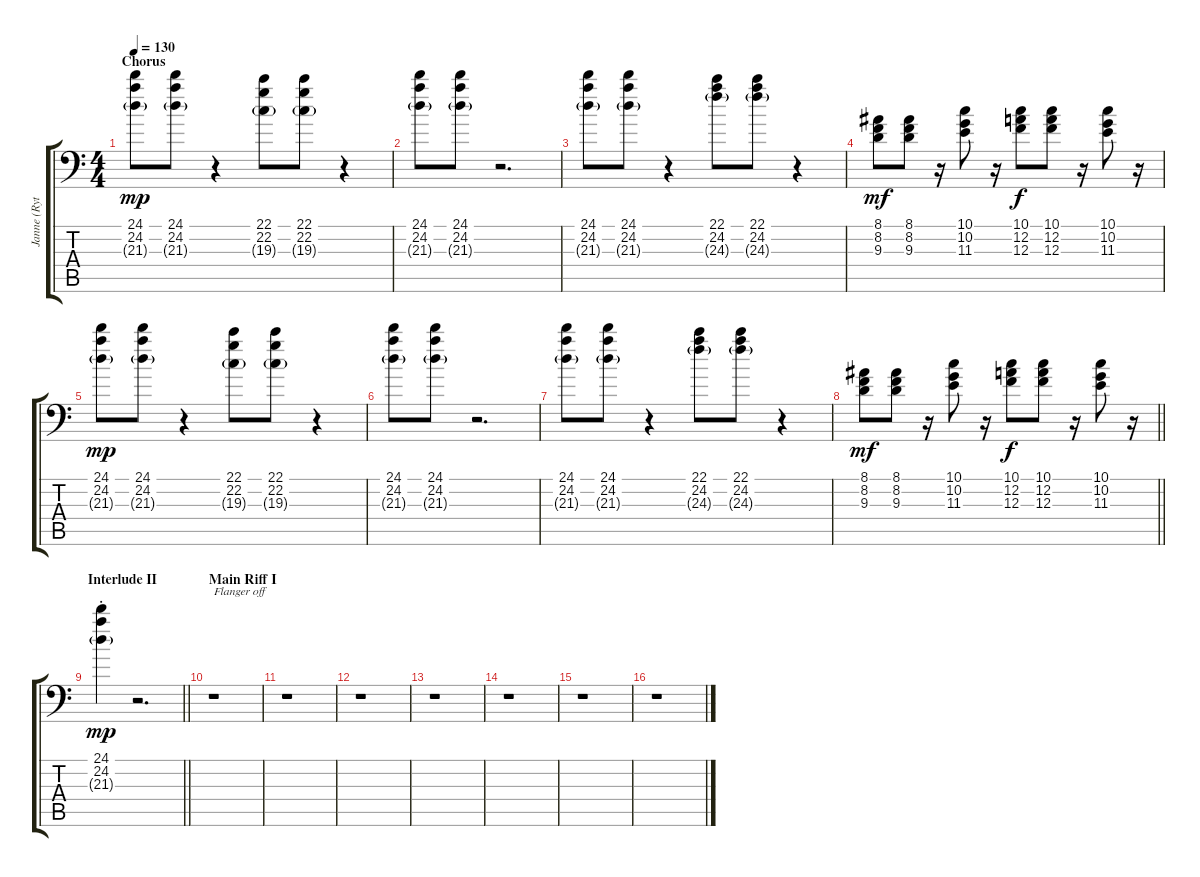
\track ("Janne (Rythm II)" "Janne (Ryt") {instrument synthbass2}
\staff {score tabs}
\tuning (D3 A2 F2 C2 G1 C1) {hide}
\ts (4 4)
\section ("" "Chorus")
\tempo 130
\clef f4
\ks c
(24.1 24.2 21.3{g}).8{dy mp volume 8 balance 8 instrument stringensemble1} (24.1 24.2 21.3{g}).8 r.4 (22.1 22.2 19.3{g}).8 (22.1 22.2 19.3{g}).8 r.4 |
(24.1 24.2 21.3{g}).8 (24.1 24.2 21.3{g}).8 r.2{d} |
(24.1 24.2 21.3{g}).8 (24.1 24.2 21.3{g}).8 r.4 (22.1 24.2 24.3{g}).8 (22.1 24.2 24.3{g}).8 r.4 |
(8.1 8.2 9.3).8{dy mf volume 7} (8.1 8.2 9.3).8 r.16 (10.1 10.2 11.3).8 r.16 (10.1 12.2 12.3).8{dy f} (10.1 12.2 12.3).8 r.16 (10.1 10.2 11.3).8 r.16 |
(24.1 24.2 21.3{g}).8{dy mp volume 9} (24.1 24.2 21.3{g}).8 r.4 (22.1 22.2 19.3{g}).8 (22.1 22.2 19.3{g}).8 r.4 |
(24.1 24.2 21.3{g}).8 (24.1 24.2 21.3{g}).8 r.2{d} |
(24.1 24.2 21.3{g}).8 (24.1 24.2 21.3{g}).8 r.4 (22.1 24.2 24.3{g}).8 (22.1 24.2 24.3{g}).8 r.4 |
\barLineRight lightlight
(8.1 8.2 9.3).8{dy mf volume 7} (8.1 8.2 9.3).8 r.16 (10.1 10.2 11.3).8 r.16 (10.1 12.2 12.3).8{dy f} (10.1 12.2 12.3).8 r.16 (10.1 10.2 11.3).8 r.16 |
\section ("" "Interlude II")
\barLineRight lightlight
(24.1{st} 24.2{st} 21.3{g st}).4{dy mp} r.2{d} |
\section ("" "Main Riff I")
r.1{txt "Flanger off"} |
r.1 |
r.1 |
r.1 |
r.1 |
r.1 |
r.1
